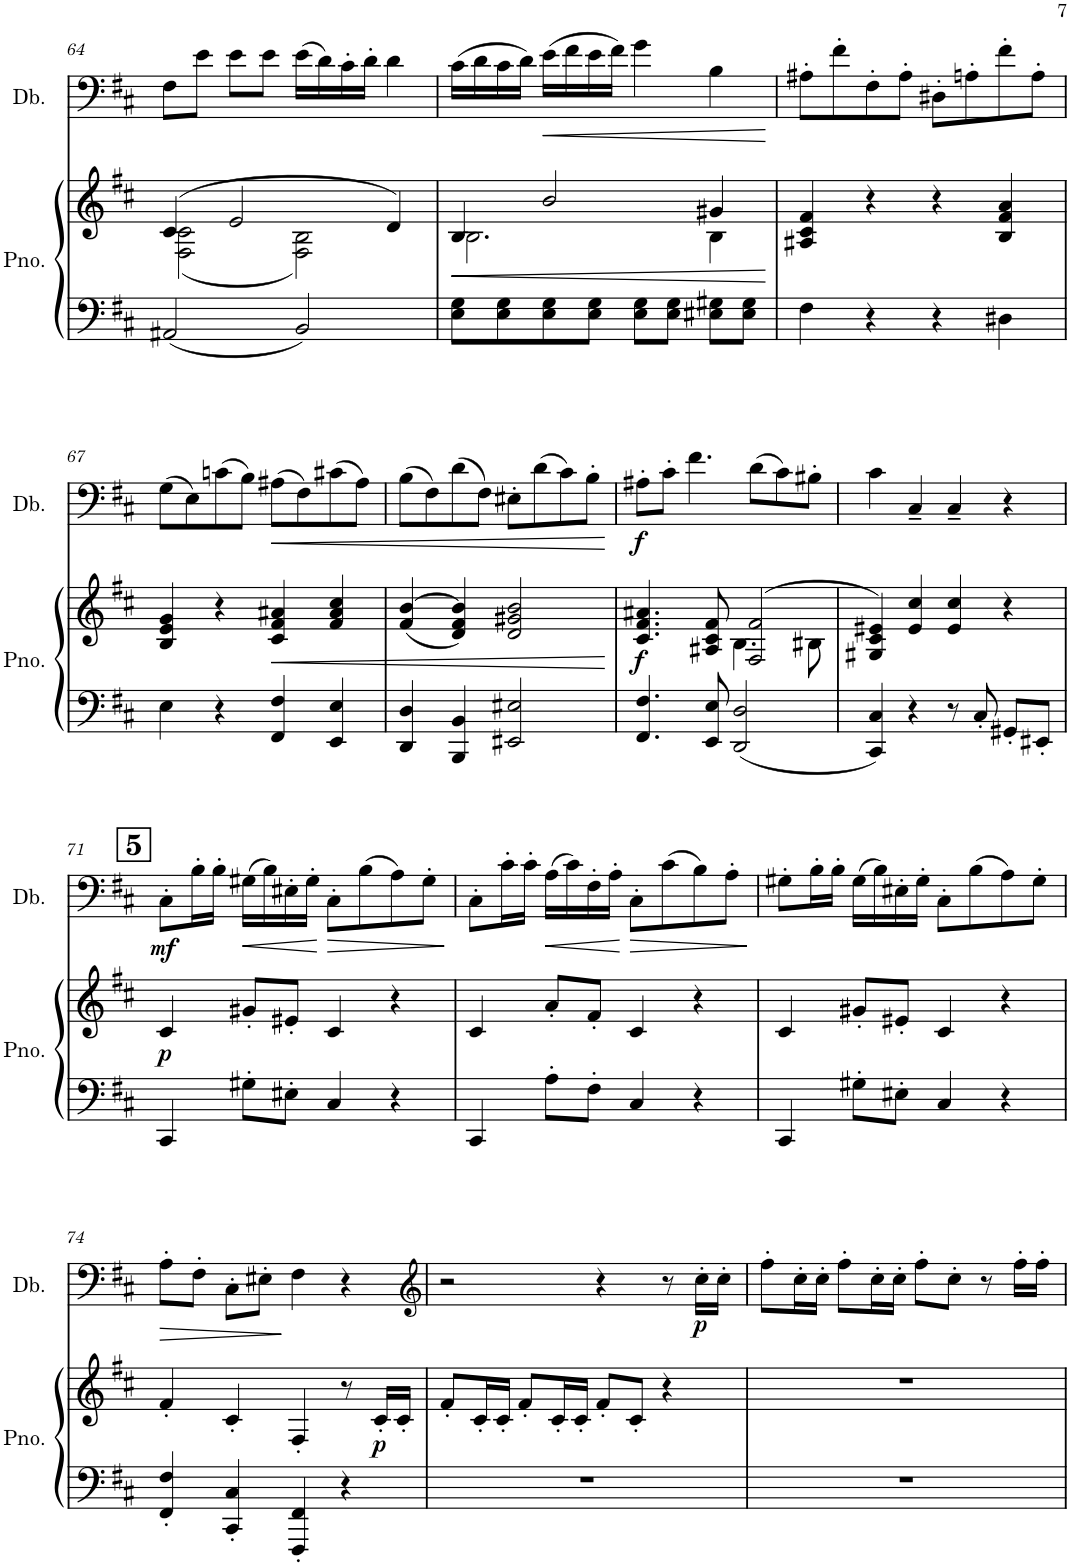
**kern	**kern	**dynam	**kern	**dynam
*part2	*part2	*part2	*part1	*part1
*staff3	*staff2	*staff2/3	*staff1	*staff1
*I"Piano	*	*	*I"Double Bass	*
*I'Pno.	*	*	*I'Db.	*
!!LO:PB:g=z
*clefF4	*clefG2	*	*clefF4	*
*	*	*	*Trd7c12	*
*k[f#c#]	*k[f#c#]	*	*k[f#c#]	*
*M4/4	*M4/4	*	*M4/4	*
*met(c)	*met(c)	*	*met(c)	*
=64	=64	=64	=64	=64
*	*^	*	*	*
2AA#X/	(4c#/	(2F#\ 2c#\	.	8F#\L	.
.	.	.	.	8e\J	.
.	2e/	.	.	8e\L	.
.	.	.	.	8e\J	.
2BB/	.	2F#\ 2B\)	.	(16e\LL	.
.	.	.	.	16d\)	.
.	.	.	.	16c#'\	.
.	.	.	.	16d'\JJ	.
.	4d/)	.	.	4d\	.
=65	=65	=65	=65	=65	=65
!	!	!	!LO:HP:b	!	!
8E\ 8G\L	4B/	2.B\	<	(16c#\LL	.
.	.	.	.	16d\	.
8E\ 8G\	.	.	.	16c#\	.
.	.	.	.	16d\JJ)	.
!	!	!	!	!	!LO:HP:b
8E\ 8G\	2b/	.	.	(16e\LL	<
.	.	.	.	16f#\	.
8E\ 8G\J	.	.	.	16e\	.
.	.	.	.	16f#\JJ)	.
8E\ 8G\L	.	.	.	4g\	.
8E\ 8G\J	.	.	.	.	.
8E#X\ 8G#X\L	4g#X/	4B\	.	4B\	.
8E#\ 8G#\J	.	.	.	.	.
*	*v	*v	*	*	*
.	.	[	.	[
=66	=66	=66	=66	=66
4F#\	4A#X/ 4c#/ 4f#/	.	8A#X'\L	.
.	.	.	8f#'\	.
4r	4r	.	8F#'\	.
.	.	.	8A#'\J	.
4r	4r	.	8D#X'\L	.
.	.	.	8An'\	.
4D#X\	4B/ 4f#/ 4a/	.	8f#'\	.
.	.	.	8A'\J	.
!!LO:LB:g=z
=67	=67	=67	=67	=67
4E\	4B/ 4e/ 4g/	.	(8G\L	.
.	.	.	8E\)	.
4r	4r	.	(8cn\	.
.	.	.	8B\J)	.
!	!	!LO:HP:b	!	!LO:HP:b
4FF#/ 4F#/	4c#/ 4f#/ 4a#X/	<	(8A#X\L	<
.	.	.	8F#\)	.
4EE/ 4E/	4f#/ 4a#/ 4cc#/	.	(8c#X\	.
.	.	.	8A#\J)	.
=68	=68	=68	=68	=68
4DD/ 4D/	(<4f#/ [4b/	.	(8B\L	.
.	.	.	8F#\)	.
4BBB/ 4BB/	4d/ 4f#/ 4b/])	.	(8d\	.
.	.	.	8F#\J)	.
2EE#X/ 2E#X/	2d/ 2g#X/ 2b/	.	8E#X'\L	.
.	.	.	(8d\	.
.	.	.	8c#\)	.
.	.	.	8B'\J	.
.	.	[	.	[
=69	=69	=69	=69	=69
*	*^	*	*	*
!	!	!	!LO:DY:b	!	!LO:DY:b
4.FF#/ 4.F#/	4.c#/ 4.f#/ 4.a#X/	2ryy	f	8A#X'\L	f
.	.	.	.	8c#'\J	.
.	.	.	.	4.f#\	.
8EE/ 8E/	8A#X/ 8c#/ 8f#/	.	.	.	.
2DD/ 2D/	(2F#/ 2f#/	4.B\	.	.	.
.	.	.	.	(8d\L	.
.	.	.	.	8c#\)	.
.	.	8B#X\	.	8B#X'\J	.
*	*v	*v	*	*	*
=70	=70	=70	=70	=70
4CC#/ 4C#/	4G#X/ 4c#/ 4e#X/)	.	4c#\	.
4r	4e#/ 4cc#/	.	4C#~/	.
8r	4e#/ 4cc#/	.	4C#~/	.
8C#'/	.	.	.	.
8GG#X'/L	4r	.	4r	.
8EE#X'/J	.	.	.	.
!!LO:LB:g=z
!!LO:REH:place=s1:a:B:cj:fs=14:t=5
=71	=71	=71	=71	=71
!	!	!LO:DY:b	!	!LO:DY:b
4CC#/	4c#/	p	8C#'\L	mf
.	.	.	16B'\L	.
.	.	.	16B'\JJ	.
!	!	!	!	!LO:HP:b
8G#X'\L	8g#X'/L	.	(16G#X\LL	<
.	.	.	16B\)	.
8E#X'\J	8e#X'/J	.	16E#X'\	.
.	.	.	16G#'\JJ	.
!	!	!	!	!LO:HP:n=1:b
4C#/	4c#/	.	8C#'\L	[ >
.	.	.	(8B\	.
4r	4r	.	8A\)	.
.	.	.	8G#'\J	.
.	.	.	.	]
=72	=72	=72	=72	=72
4CC#/	4c#/	.	8C#'\L	.
.	.	.	16c#'\L	.
.	.	.	16c#'\JJ	.
!	!	!	!	!LO:HP:b
8A'\L	8a'/L	.	(16A\LL	<
.	.	.	16c#\)	.
8F#'\J	8f#'/J	.	16F#'\	.
.	.	.	16A'\JJ	.
!	!	!	!	!LO:HP:n=1:b
4C#/	4c#/	.	8C#'\L	[ >
.	.	.	(8c#\	.
4r	4r	.	8B\)	.
.	.	.	8A'\J	.
.	.	.	.	]
=73	=73	=73	=73	=73
4CC#/	4c#/	.	8G#X'\L	.
.	.	.	16B'\L	.
.	.	.	16B'\JJ	.
8G#X'\L	8g#X'/L	.	(16G#\LL	.
.	.	.	16B\)	.
8E#X'\J	8e#X'/J	.	16E#X'\	.
.	.	.	16G#'\JJ	.
4C#/	4c#/	.	8C#'\L	.
.	.	.	(8B\	.
4r	4r	.	8A\)	.
.	.	.	8G#'\J	.
!!LO:LB:g=z
=74	=74	=74	=74	=74
!	!	!	!	!LO:HP:b
4FF#/' 4F#/'	4f#'/	.	8A'\L	>
.	.	.	8F#'\J	.
4CC#/' 4C#/'	4c#'/	.	8C#'\L	.
.	.	.	8E#X'\J	.
4FFF#/' 4FF#/'	4F#'/	.	4F#\	]
4r	8r	.	4r	.
!	!	!LO:DY:b	!	!
.	16c#'/LL	p	.	.
.	16c#'/JJ	.	.	.
=75	=75	=75	=75	=75
*	*	*	*clefG2	*
1r	8f#'/L	.	2r	.
.	16c#'/L	.	.	.
.	16c#'/JJ	.	.	.
.	8f#'/L	.	.	.
.	16c#'/L	.	.	.
.	16c#'/JJ	.	.	.
.	8f#'/L	.	4r	.
.	8c#'/J	.	.	.
.	4r	.	8r	.
!	!	!	!	!LO:DY:b
.	.	.	16cc#'\LL	p
.	.	.	16cc#'\JJ	.
=76	=76	=76	=76	=76
1r	1r	.	8ff#'\L	.
.	.	.	16cc#'\L	.
.	.	.	16cc#'\JJ	.
.	.	.	8ff#'\L	.
.	.	.	16cc#'\L	.
.	.	.	16cc#'\JJ	.
.	.	.	8ff#'\L	.
.	.	.	8cc#'\J	.
.	.	.	8r	.
.	.	.	16ff#'\LL	.
.	.	.	16ff#'\JJ	.
=	=	=	=	=
*-	*-	*-	*-	*-
